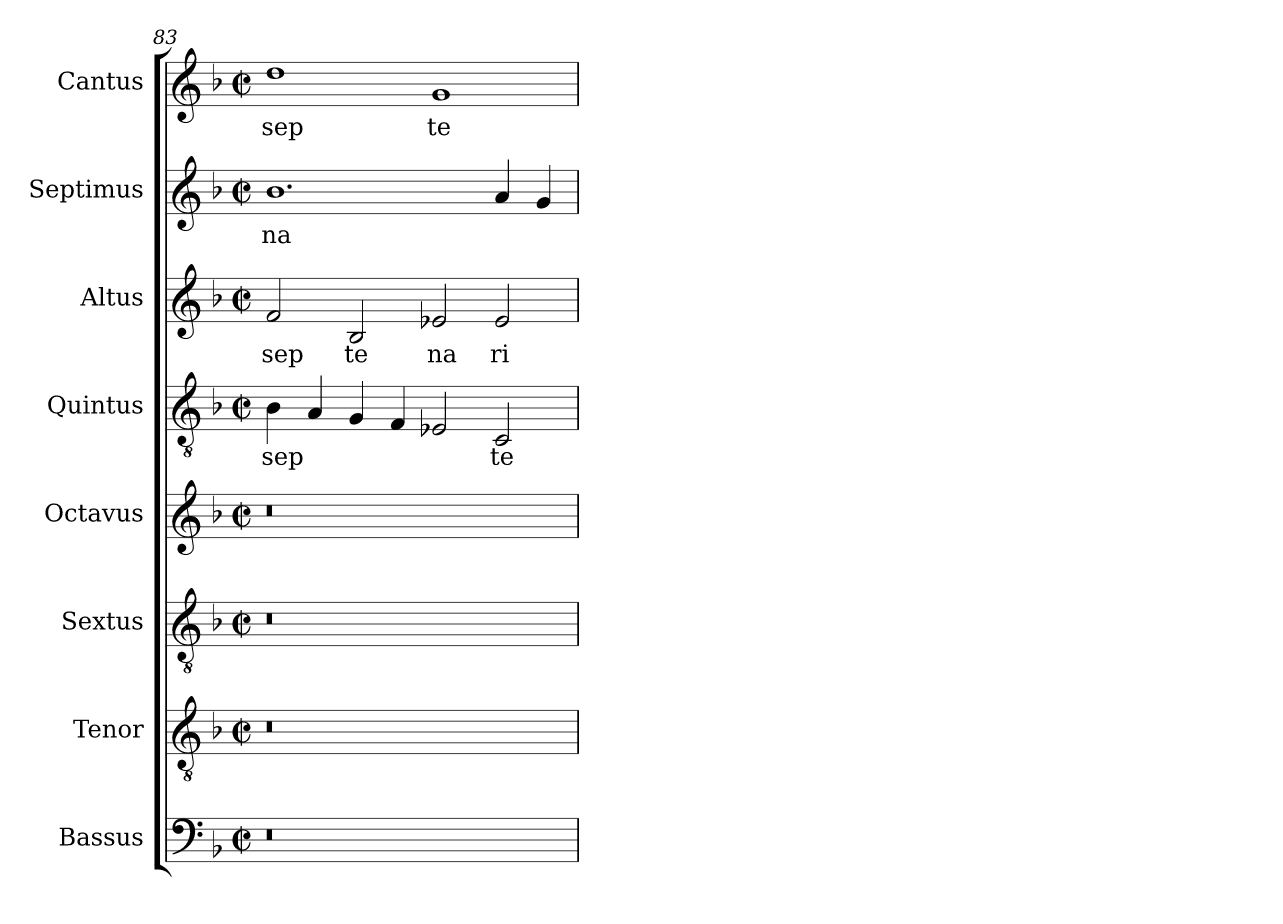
**kern	**kern	**kern	**kern	**kern	**text	**kern	**text	**kern	**text	**kern	**text
*part8	*part7	*part6	*part5	*part4	*part4	*part3	*part3	*part2	*part2	*part1	*part1
*staff8	*staff7	*staff6	*staff5	*staff4	*staff4	*staff3	*staff3	*staff2	*staff2	*staff1	*staff1
*I"Bassus	*I"Tenor	*I"Sextus	*I"Octavus	*I"Quintus	*	*I"Altus	*	*I"Septimus	*	*I"Cantus	*
!!LO:PB:g=z
*clefF4	*clefGv2	*clefGv2	*clefG2	*clefGv2	*	*clefG2	*	*clefG2	*	*clefG2	*
*k[b-]	*k[b-]	*k[b-]	*k[b-]	*k[b-]	*	*k[b-]	*	*k[b-]	*	*k[b-]	*
*F:	*F:	*F:	*F:	*F:	*	*F:	*	*F:	*	*F:	*
*M2/2	*M2/2	*M2/2	*M2/2	*M2/2	*	*M2/2	*	*M2/2	*	*M2/2	*
*met(c|)	*met(c|)	*met(c|)	*met(c|)	*met(c|)	*	*met(c|)	*	*met(c|)	*	*met(c|)	*
=83	=83	=83	=83	=83	=83	=83	=83	=83	=83	=83	=83
!	!	!	!	!	!LO:LY:b	!	!LO:LY:b:cj	!	!LO:LY:b:cj	!	!LO:LY:b:cj
0r	0r	0r	0r	4B-\	sep	2f/	sep	1.b-	na	1dd	sep
.	.	.	.	4A/	.	.	.	.	.	.	.
!	!	!	!	!	!	!	!LO:LY:b:cj	!	!	!	!
.	.	.	.	4G/	.	2B-/	te	.	.	.	.
.	.	.	.	4F/	.	.	.	.	.	.	.
!	!	!	!	!	!	!	!LO:LY:b:cj	!	!	!	!LO:LY:b:cj
.	.	.	.	2E-X/	.	2e-X/	na	.	.	1g	te
!	!	!	!	!	!LO:LY:b:cj	!	!LO:LY:b:cj	!	!	!	!
.	.	.	.	2C/	te	2e-/	ri	4a/	.	.	.
.	.	.	.	.	.	.	.	4g/	.	.	.
=	=	=	=	=	=	=	=	=	=	=	=
*-	*-	*-	*-	*-	*-	*-	*-	*-	*-	*-	*-
